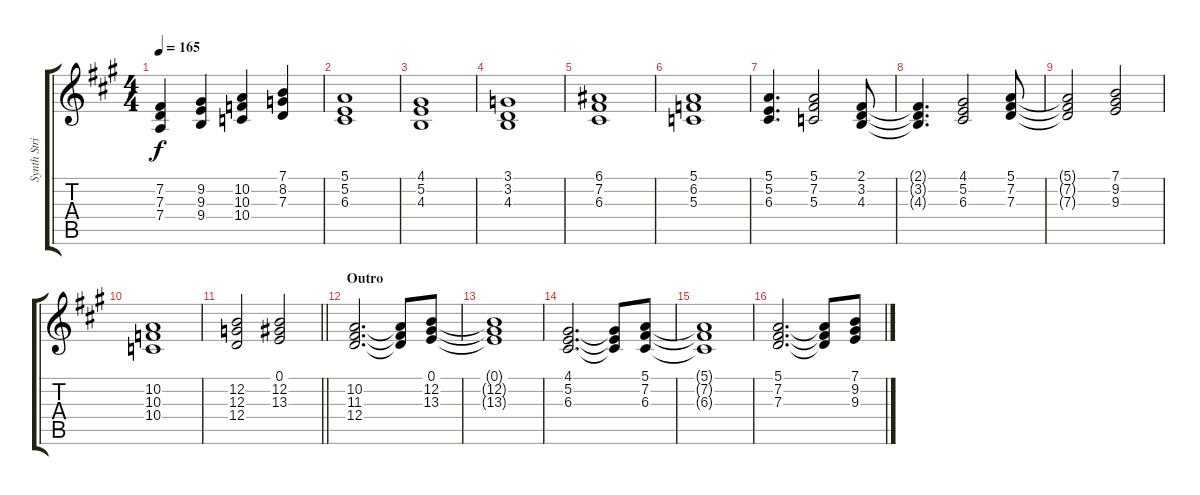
\track ("Synth Strings" "Synth Stri") {instrument pad2warm}
\staff {score tabs}
\tuning (E4 B3 G3 D3 A2 E2) {hide}
\ts (4 4)
\tempo 165
\clef g2
\ks a
(7.2 7.3 7.4).4{dy f} (9.2 9.3 9.4).4 (10.2 10.3 10.4).4 (7.1 8.2 7.3).4 |
(5.1 5.2 6.3).1 |
(4.1 5.2 4.3).1 |
(3.1 3.2 4.3).1 |
(6.1 7.2 6.3).1 |
(5.1 6.2 5.3).1 |
(5.1 5.2 6.3).4{d} (5.1 7.2 5.3).2 (2.1 3.2 4.3).8 |
(2.1{t} 3.2{t} 4.3{t}).4{d} (4.1 5.2 6.3).2 (5.1 7.2 7.3).8 |
(5.1{t} 7.2{t} 7.3{t}).2 (7.1 9.2 9.3).2 |
(10.2 10.3 10.4).1 |
\barLineRight lightlight
(12.2 12.3 12.4).2 (0.1 12.2 13.3).2 |
\section ("" "Outro")
(10.2 11.3 12.4).2{d} (10.2{t} 11.3{t} 12.4{t}).8 (0.1 12.2 13.3).8 |
(0.1{t} 12.2{t} 13.3{t}).1 |
(4.1 5.2 6.3).2{d} (4.1{t} 5.2{t} 6.3{t}).8 (5.1 7.2 6.3).8 |
(5.1{t} 7.2{t} 6.3{t}).1 |
(5.1 7.2 7.3).2{d} (5.1{t} 7.2{t} 7.3{t}).8 (7.1 9.2 9.3).8
